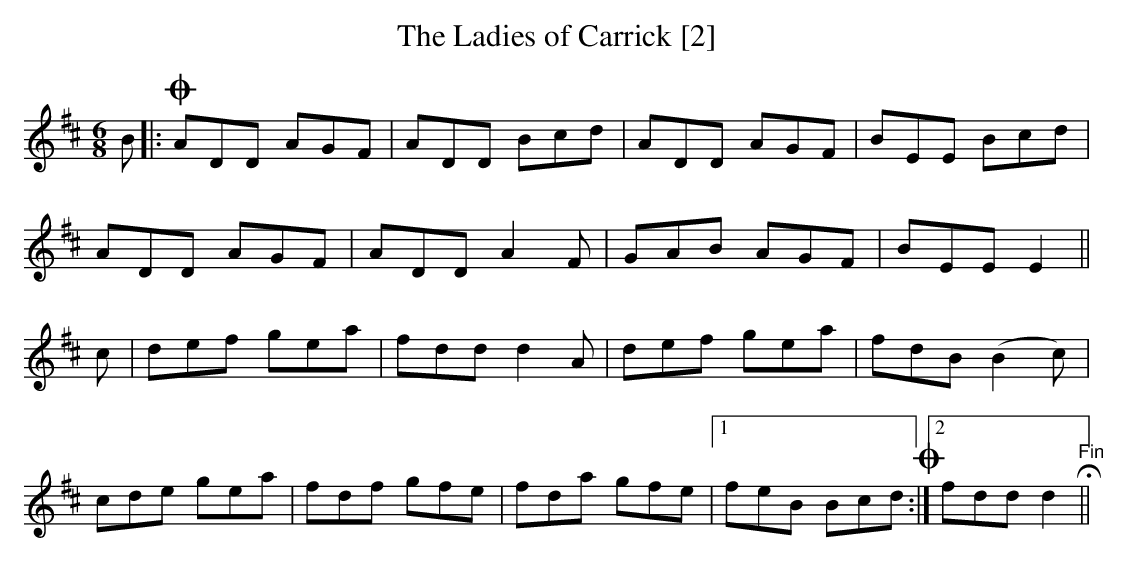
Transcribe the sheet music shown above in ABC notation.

X:1
T:Ladies of Carrick [2], The
M:6/8
L:1/8
K:D
B|:OADD AGF|ADD Bcd|ADD AGF|BEE Bcd|
ADD AGF|ADD A2F|GAB AGF|BEE E2||
c|def gea|fdd d2A|def gea|fdB (B2c)|
cde gea|fdf gfe|fda gfe|1 feB BcdO:|2 fdd d2!fermata!"Fin"||
